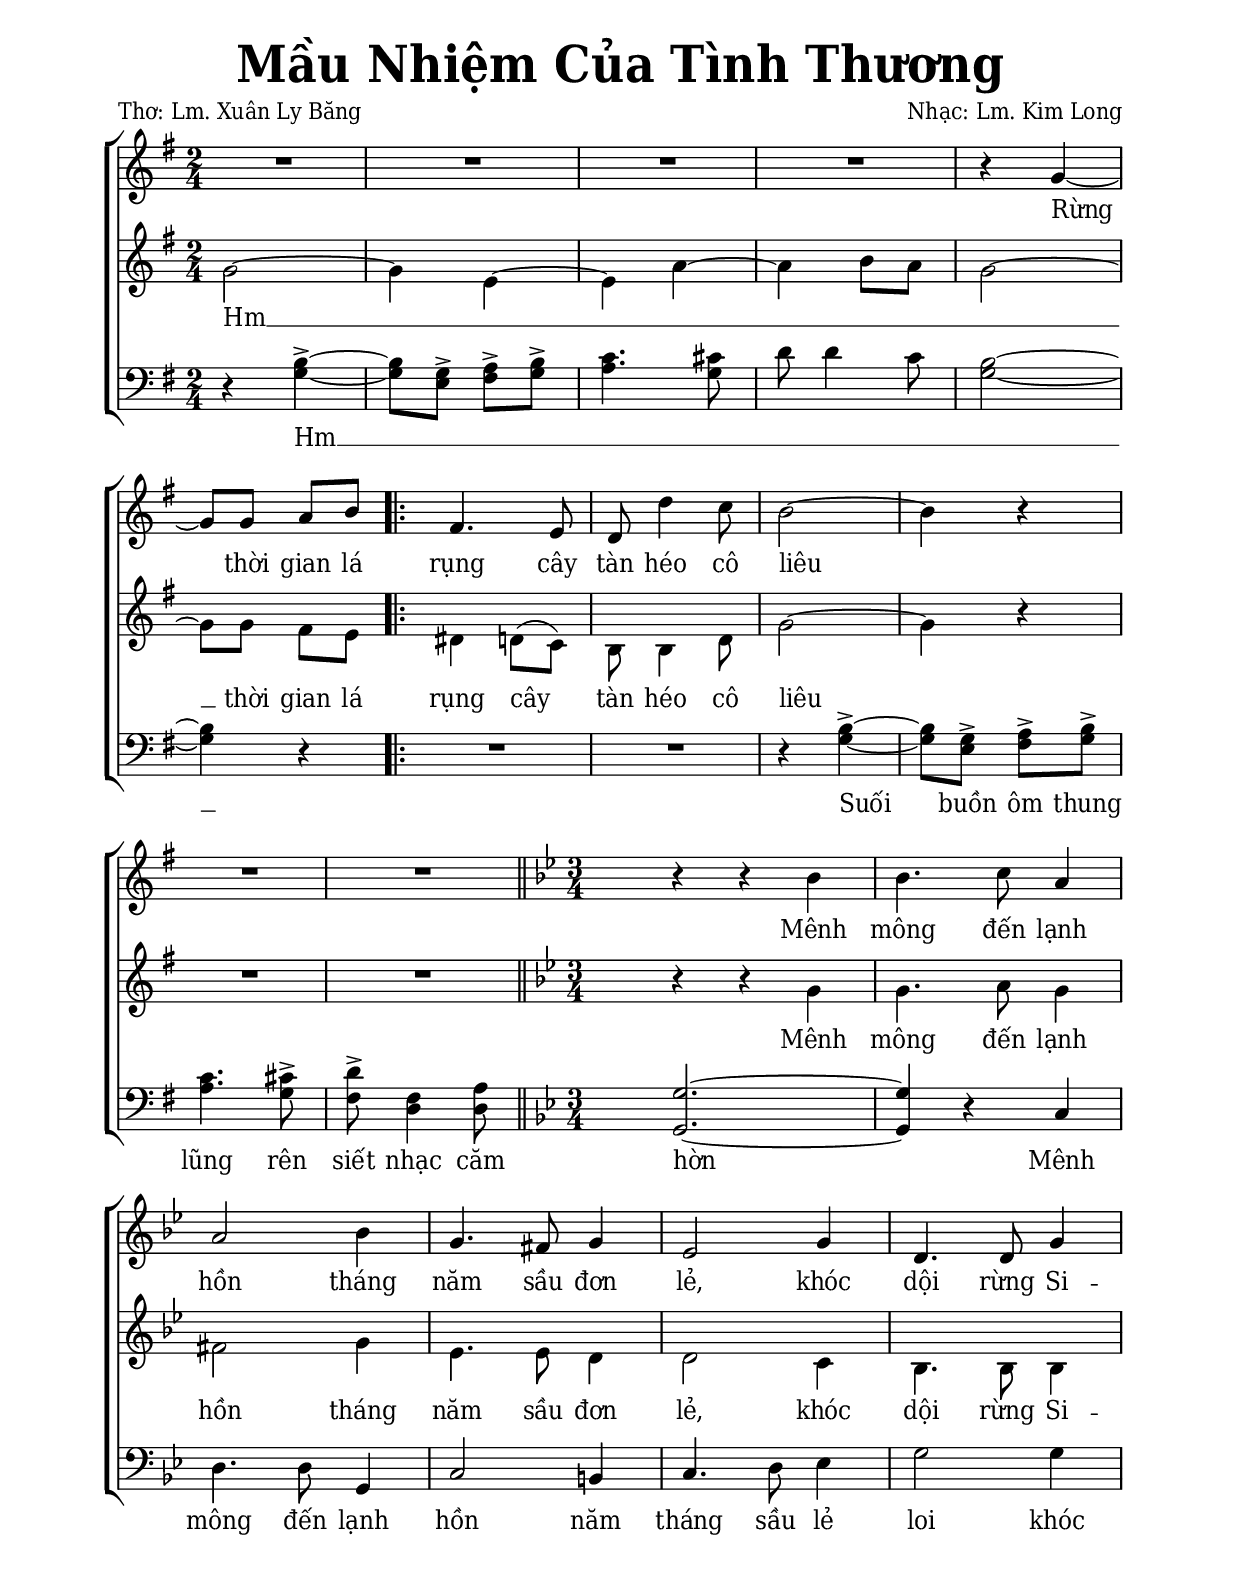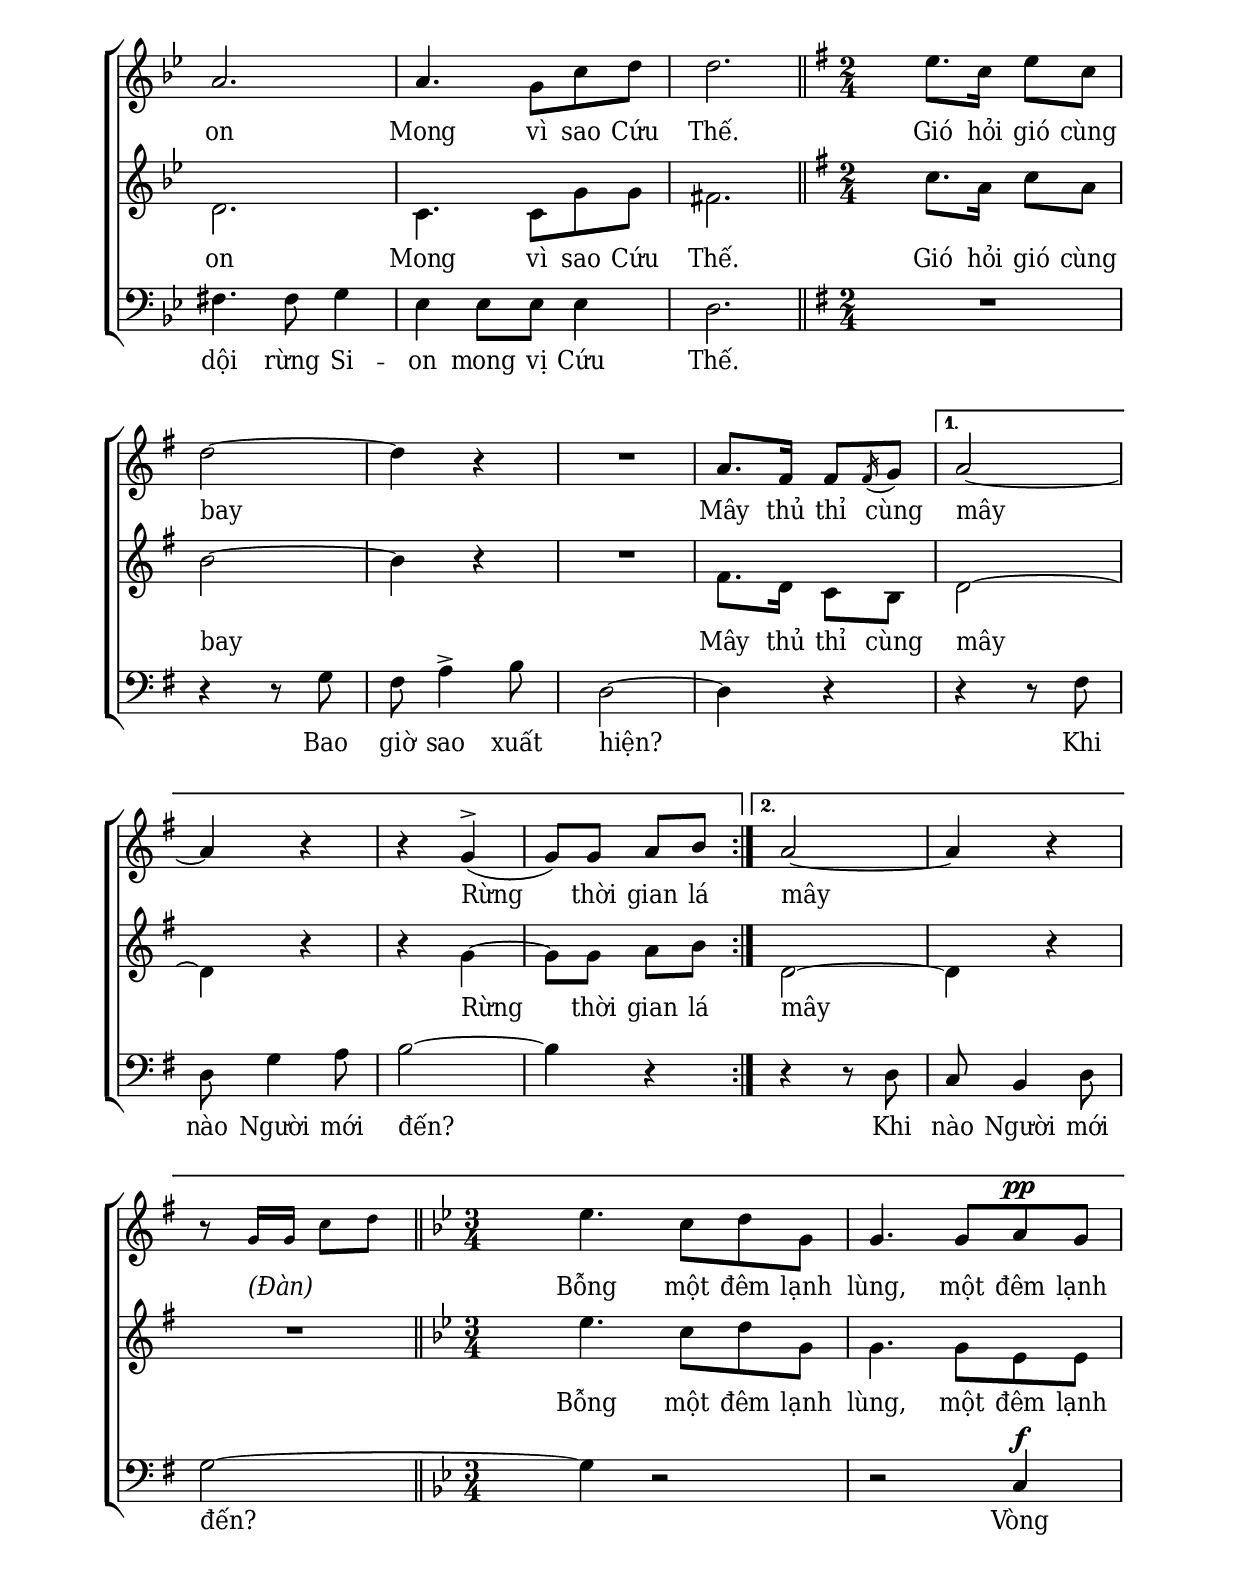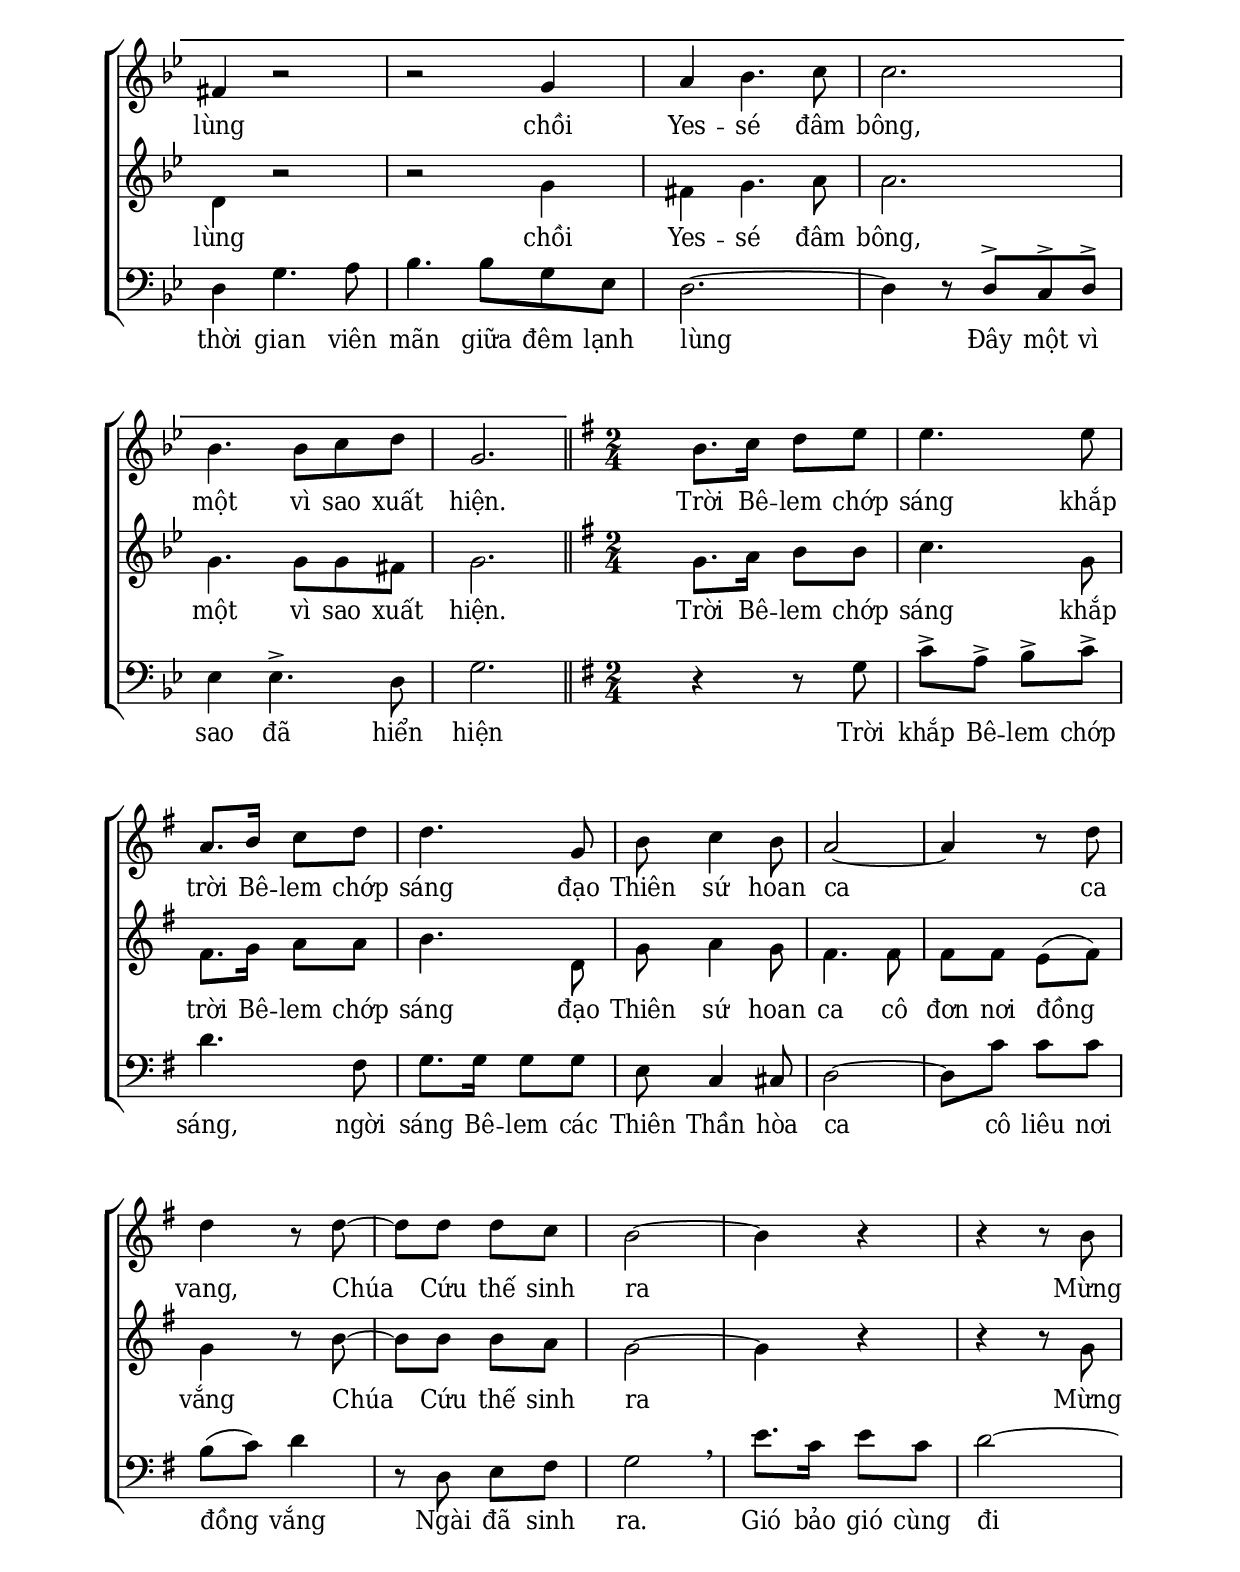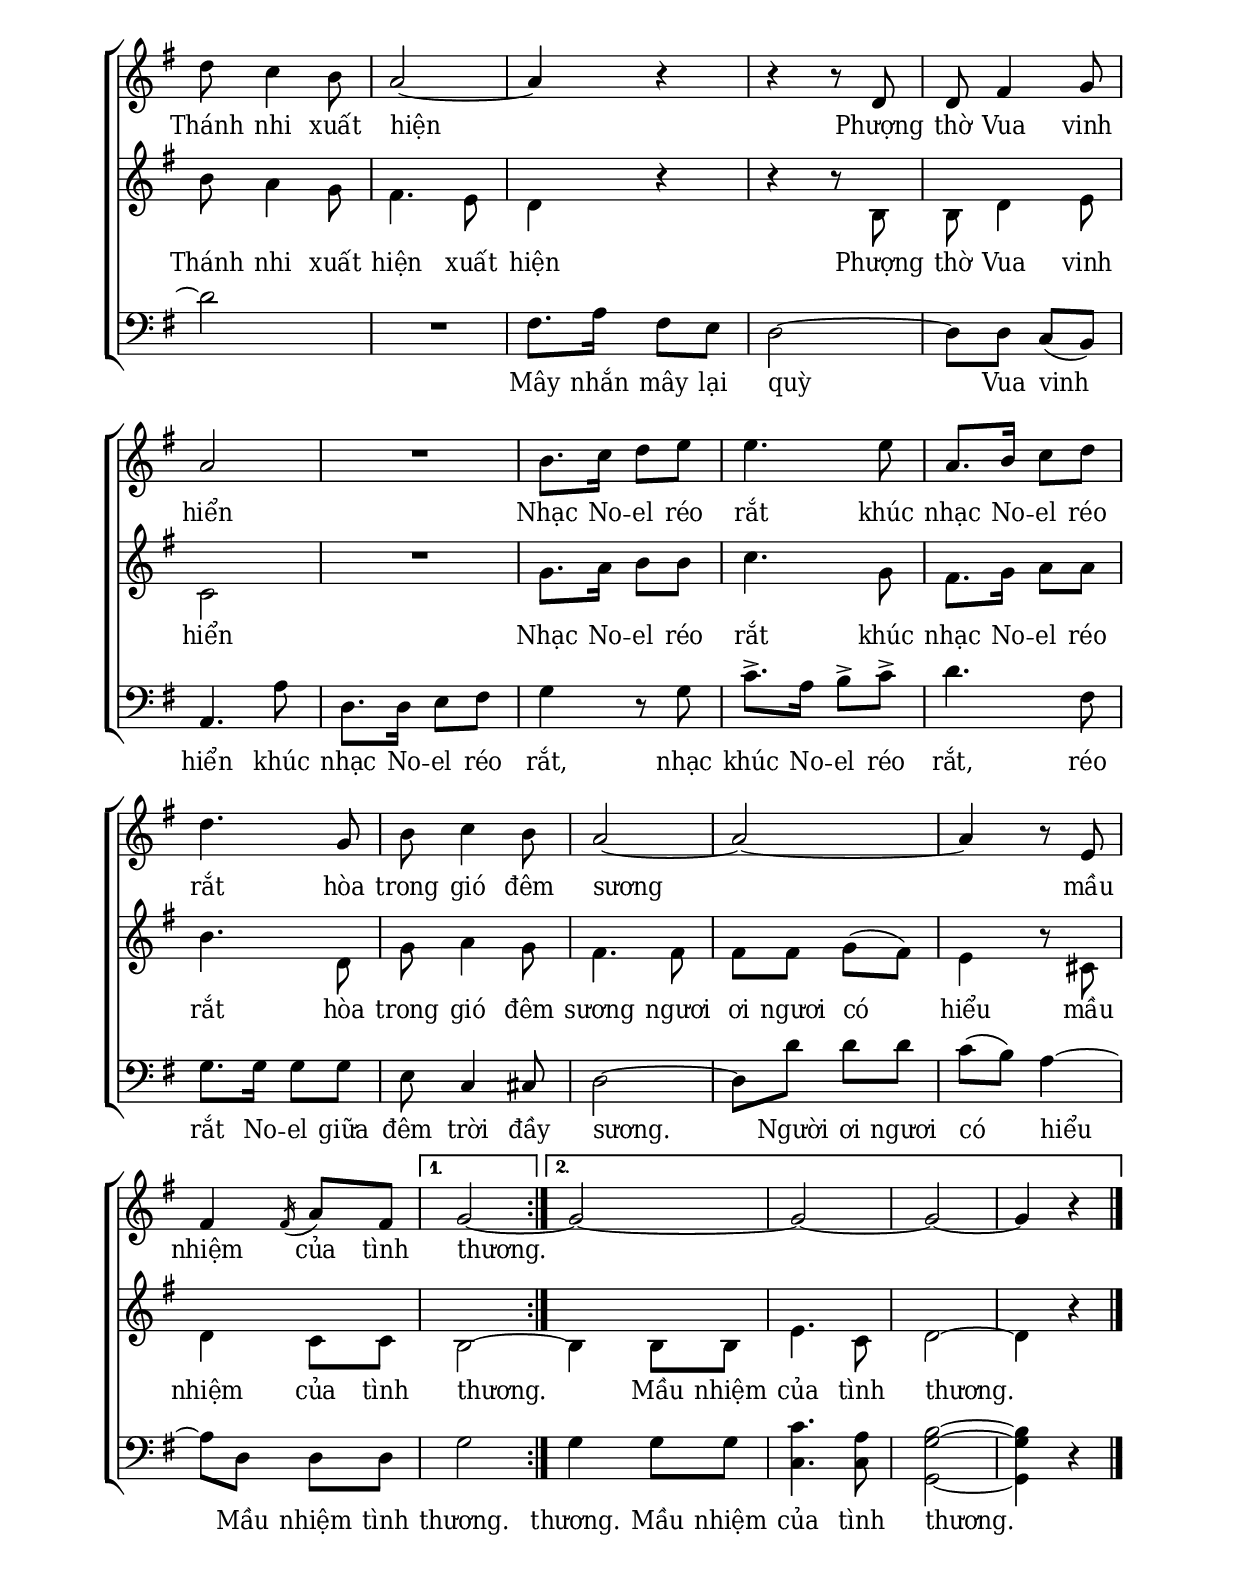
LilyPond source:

% Cài đặt chung
\version "2.22.1"
\include "english.ly"

\header {
  title = \markup { \fontsize #3 "Mầu Nhiệm Của Tình Thương" }
  poet = "Thơ: Lm. Xuân Ly Băng"
  composer = "Nhạc: Lm. Kim Long"
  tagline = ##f
}

% Đổi kích thước nốt cho bè phụ
notBePhu =
#(define-music-function (font-size music) (number? ly:music?)
   (for-some-music
     (lambda (m)
       (if (music-is-of-type? m 'rhythmic-event)
           (begin
             (set! (ly:music-property m 'tweaks)
                   (cons `(font-size . ,font-size)
                         (ly:music-property m 'tweaks)))
             #t)
           #f))
     music)
   music)

% Nhạc
nhacDiepKhucSop = \relative c'' {
  \set Staff.printKeyCancellation = ##f
  R2*4
  r4 g ~ |
  g8 g a b
  \repeat volta 2 {
    fs4. e8 |
    d \once \stemDown d'4 c8 |
    b2 ~ |
    b4 r |
    R2*2 \bar "||"
    
    \time 3/4
    \key bf \major
    r4 r bf |
    bf4. c8 a4 |
    a2 bf4 |
    g4. fs8 g4 |
    ef2 g4 |
    d4. d8 g4 |
    a2. |
    a4. g8 c d |
    d2. \bar "||"
    
    \time 2/4
    \key g \major
    e8. c16 e8 c |
    d2 ~ |
    d4 r |
    R2
    a8. fs16 fs8 \slashedGrace { fs16 ( } g8)
  }
  \alternative {
    {
      a2 ~ |
      a4 r |
      r g ^> (g8) g a b
    }
    {
      a2 ~ |
      a4 r |
      r8
      \notBePhu -2 {
        g16 g c8 d
      }
      \bar "||"
      \key bf \major
      \time 3/4
      ef4. c8 d g, |
      \set Score.repeatCommands = #'((volta #f))
      g4. g8 a ^\pp g |
      fs4 r2 |
      r2 g4 |
      a bf4. c8 |
      c2. |
      bf4. bf8 c d |
      g,2. \bar "||"
    }
  }
  
  \time 2/4
  \key g \major
  \repeat volta 2 {
    b8. c16 d8 e |
    e4. e8 |
    a,8. b16 c8 d |
    d4. g,8 |
    b c4 b8 |
    a2 ~ |
    a4 r8 d |
    d4 r8 d ~ |
    d d d c |
    b2 ~ |
    b4 r |
    r r8 b d c4 b8 |
    a2 ~ |
    a4 r |
    r4 r8 d, |
    d fs4 g8 |
    a2 |
    R2
    b8. c16 d8 e |
    e4. e8 |
    a,8. b16 c8 d |
    d4. g,8 |
    b c4 b8 |
    a2 ~ |
    a ~ |
    a4 r8 e |
    fs4 \slashedGrace { fs16 ( } a8) fs |
  }
  \alternative {
    {
      g2 ~
    }
    {
      g2 ~ |
      g ~ |
      g ~ |
      g4 r
    }
  }
  \bar "|."
}

nhacDiepKhucAlto = \relative c'' {
  \set Staff.printKeyCancellation = ##f
  \stemDown
  g2 ~
  %\tweak extra-offset #'(0 . -1.7)
  %^\markup { \rest #"2" } |
  g4 e ~
  %\tweak extra-offset #'(0 . -1.7)
  %^\markup { \rest #"2" } |
  e a ~
  %\tweak extra-offset #'(0 . -1.7)
  %^\markup { \rest #"2" } |
  a b8
  %\tweak extra-offset #'(0 . -1.7)
  %^\markup { \rest #"2" }
  a |
  g2 ~ |
  g8 g fs e |
  %\stemNeutral
  ds4 d!8 (c) |
  b b4 d8 |
  g2 ~ |
  g4 r |
  R2*2
  
  \key bf \major
  \time 3/4
  r4 r g |
  g4. a8 g4 |
  fs2 g4 |
  ef4. ef8 d4 |
  d2 c4 |
  bf4. bf8 bf4 |
  d2. |
  c4. c8 g' g |
  fs2. |
  
  \key g \major
  \time 2/4
  c'8. a16 c8 a |
  b2 ~ |
  b4 r |
  R2
  fs8. d16 c8 b |
  d2 ~ |
  d4 r |
  r g ~ |
  g8 g a b |
  d,2 ~ |
  d4 r |
  R2
  
  \key bf \major
  \time 3/4
  ef'4. c8 d g, |
  g4. g8 ef ef |
  d4 r2 |
  r2 g4 |
  fs g4. a8 |
  a2. |
  g4. g8 g fs |
  g2. |
  
  \key g \major
  \time 2/4
  g8. a16 b8 b |
  c4. g8 |
  fs8. g16 a8 a |
  b4. d,8 |
  g a4 g8 |
  fs4. fs8 |
  fs fs e (fs) |
  g4 r8 b ~ |
  b b b a |
  g2 ~ |
  g4 r |
  r r8 g |
  b a4 g8 |
  fs4. e8 |
  d4 r |
  r r8 b |
  b d4 e8 |
  c2 |
  R2
  g'8. a16 b8 b |
  c4. g8 |
  fs8. g16 a8 a |
  b4. d,8 |
  g a4 g8 |
  fs4. fs8 |
  fs fs g (fs) |
  e4 r8 cs |
  d4 c8 c |
  b2 ~ |
  b4 b8 b |
  e4. c8 |
  d2 ~ |
  d4 r
}

nhacDiepKhucBas = \relative c' {
  \set Staff.printKeyCancellation = ##f
  r4
  <<
    {
      b4 ^> ~ |
      b8 g ^> a ^> b ^> |
      c4. cs8 |
    }
    {
      g4 ~ |
      g8 e fs g |
      a4. g8 |
    }
  >>
  d'8 d4 c8 |
  <b g>2 ~ |
  <b g>4 r |
  R2*2
  r4
  <<
    {
      b4 ^> ~ |
      b8 g ^> a ^> b ^> |
      c4. cs8 ^> |
      d ^> fs,4 a8
    }
    {
      g4 ~ |
      g8 e fs g |
      a4. g8 |
      fs d4 d8
    }
  >>
  
  \key bf \major
  \time 3/4
  <g g,>2. ~ |
  <g g,>4 r c, |
  d4. d8 g,4 |
  c2 b!4 |
  c4. d8 ef4 |
  g2 g4 |
  fs4. fs8 g4 |
  ef4 ef8 ef ef4 |
  d2. |
  
  \key g \major
  \time 2/4
  R2
  r4 r8 g |
  fs a4 ^> b8 |
  d,2 ~ |
  d4 r |
  r4 r8 fs |
  d g4 a8 |
  b2 ~ |
  b4 r |
  r r8 d, |
  c b4 d8 |
  g2 ~ |
  
  \key bf \major
  \time 3/4
  g4 r2 |
  r2 c,4 ^\f |
  d g4. a8 |
  bf4. bf8 g ef |
  d2. ~ |
  d4 r8 d ^> c ^> d ^> |
  ef4 ef4. ^> d8 |
  g2. |
  
  \key g \major
  \time 2/4
  r4 r8 g |
  c ^> a ^> b ^> c ^> |
  d4. fs,8 |
  g8. g16 g8 g |
  e c4 cs8 |
  d2 ~ |
  d8 c' c c |
  b (c) d4 |
  r8 d, e fs |
  g2 \breathe |
  e'8. c16 e8 c |
  d2 ~ |
  d |
  R2
  fs,8. a16 fs8 e |
  d2 ~ |
  d8 d c (b) |
  a4. a'8 |
  d,8. d16 e8 fs |
  g4 r8 g |
  c8. ^> a16 b8 ^> c ^> |
  d4. fs,8 |
  g8. g16 g8 g |
  e c4 cs8 |
  d2 ~ |
  d8 d' d d |
  c (b) a4 ~ |
  a8 d, d d |
  g2 |
  g4 g8 g |
  <c c,>4. <a c,>8 |
  <b g g,>2 ~ |
  <b g g,>4 r
}

% Lời
loiDiepKhucSop = \lyricmode {
  Rừng thời gian lá rụng cây tàn héo cô liêu
  Mênh mông đến lạnh hồn tháng năm sầu đơn lẻ,
  khóc dội rừng Si -- on
  Mong vì sao Cứu Thế.
  Gió hỏi gió cùng bay
  Mây thủ thỉ cùng mây
  Rừng thời gian lá
  mây
  \override Lyrics.LyricText.font-shape = #'italic
  (Đàn) _ _ _
  \revert Lyrics.LyricText.font-shape
  Bỗng một đêm lạnh lùng, một đêm lạnh lùng
  chồi Yes -- sé đâm bông,
  một vì sao xuất hiện.
  Trời Bê -- lem chớp sáng khắp trời Bê -- lem chớp sáng
  đạo Thiên sứ hoan ca ca vang,
  Chúa Cứu thế sinh ra
  Mừng Thánh nhi xuất hiện
  Phượng thờ Vua vinh hiển
  Nhạc No -- el réo rắt khúc nhạc No -- el réo rắt
  hòa trong gió đêm sương
  mầu nhiệm của tình thương.
  thương.
}

loiDiepKhucAlto = \lyricmode {
  Hm __ \repeat unfold 5 { _ }
  thời gian lá rụng cây tàn héo cô liêu
  Mênh mông đến lạnh hồn tháng năm sầu đơn lẻ,
  khóc dội rừng Si -- on
  Mong vì sao Cứu Thế.
  Gió hỏi gió cùng bay
  Mây thủ thỉ cùng mây
  Rừng thời gian lá
  mây
  Bỗng một đêm lạnh lùng, một đêm lạnh lùng
  chồi Yes -- sé đâm bông,
  một vì sao xuất hiện.
  Trời Bê -- lem chớp sáng khắp trời Bê -- lem chớp sáng
  đạo Thiên sứ hoan ca
  cô đơn nơi đồng vắng
  Chúa Cứu thế sinh ra
  Mừng Thánh nhi xuất hiện
  xuất hiện
  Phượng thờ Vua vinh hiển
  Nhạc No -- el réo rắt khúc nhạc No -- el réo rắt
  hòa trong gió đêm sương
  ngươi ơi ngươi có hiểu
  mầu nhiệm của tình thương.
  Mầu nhiệm của tình thương.
}

loiDiepKhucBas = \lyricmode {
  Hm __ \repeat unfold 9 { _ }
  Suối buồn ôm thung lũng rên siết nhạc căm hờn
  Mênh mông đến lạnh hồn
  năm tháng sầu lẻ loi
  khóc dội rừng Si -- on mong vị Cứu Thế.
  Bao giờ sao xuất hiện?
  Khi nào Người mới đến?
  Khi nào Người mới đến?
  Vòng thời gian viên mãn giữa đêm lạnh lùng
  Đây một vì sao đã hiển hiện
  Trời khắp Bê -- lem chớp sáng,
  ngời sáng Bê -- lem các Thiên Thần hòa ca
  cô liêu nơi đồng vắng
  Ngài đã sinh ra.
  Gió bảo gió cùng đi
  Mây nhắn mây lại quỳ Vua vinh hiển
  khúc nhạc No -- el réo rắt,
  nhạc khúc No -- el réo rắt,
  réo rắt No -- el giữa đêm trời đầy sương.
  Người ơi ngươi có hiểu
  Mầu nhiệm tình thương.
  thương.
  Mầu nhiệm của tình thương.
}

% Dàn trang
\paper {
  #(set-paper-size "a4")
  top-margin = 20\mm
  bottom-margin = 20\mm
  left-margin = 20\mm
  right-margin = 20\mm
  indent = #0
  #(define fonts
    (make-pango-font-tree
      "Deja Vu Serif Condensed"
      "Deja Vu Serif Condensed"
      "Deja Vu Serif Condensed"
      (/ 20 20)))
  print-page-number = #f
  %page-count = #4
  systems-per-page = 4
}

TongNhip = {
  \key g \major \time 2/4
  \set Timing.beamExceptions = #'()
  \set Timing.baseMoment = #(ly:make-moment 1/4)
}

\score {
  \new ChoirStaff <<
    \new Staff <<
      \new Voice = "beSop" {
        \clef treble \TongNhip \nhacDiepKhucSop
      }
      \new Lyrics \lyricsto beSop \loiDiepKhucSop
    >>
    \new Staff <<
      \new Voice = "beAlto" {
        \clef treble \TongNhip \nhacDiepKhucAlto
      }
      \new Lyrics \lyricsto beAlto \loiDiepKhucAlto
    >>
    \new Staff <<
        \clef "bass"
        \new Voice = beBas {
          \TongNhip \nhacDiepKhucBas
        }
      \new Lyrics \lyricsto beBas \loiDiepKhucBas
    >>
  >>
  \layout {
    \override Lyrics.LyricSpace.minimum-distance = #1
    \override LyricHyphen.minimum-distance = #1
    \override Score.BarNumber.break-visibility = ##(#f #f #f)
    \override Score.SpacingSpanner.uniform-stretching = ##t
  }
}
